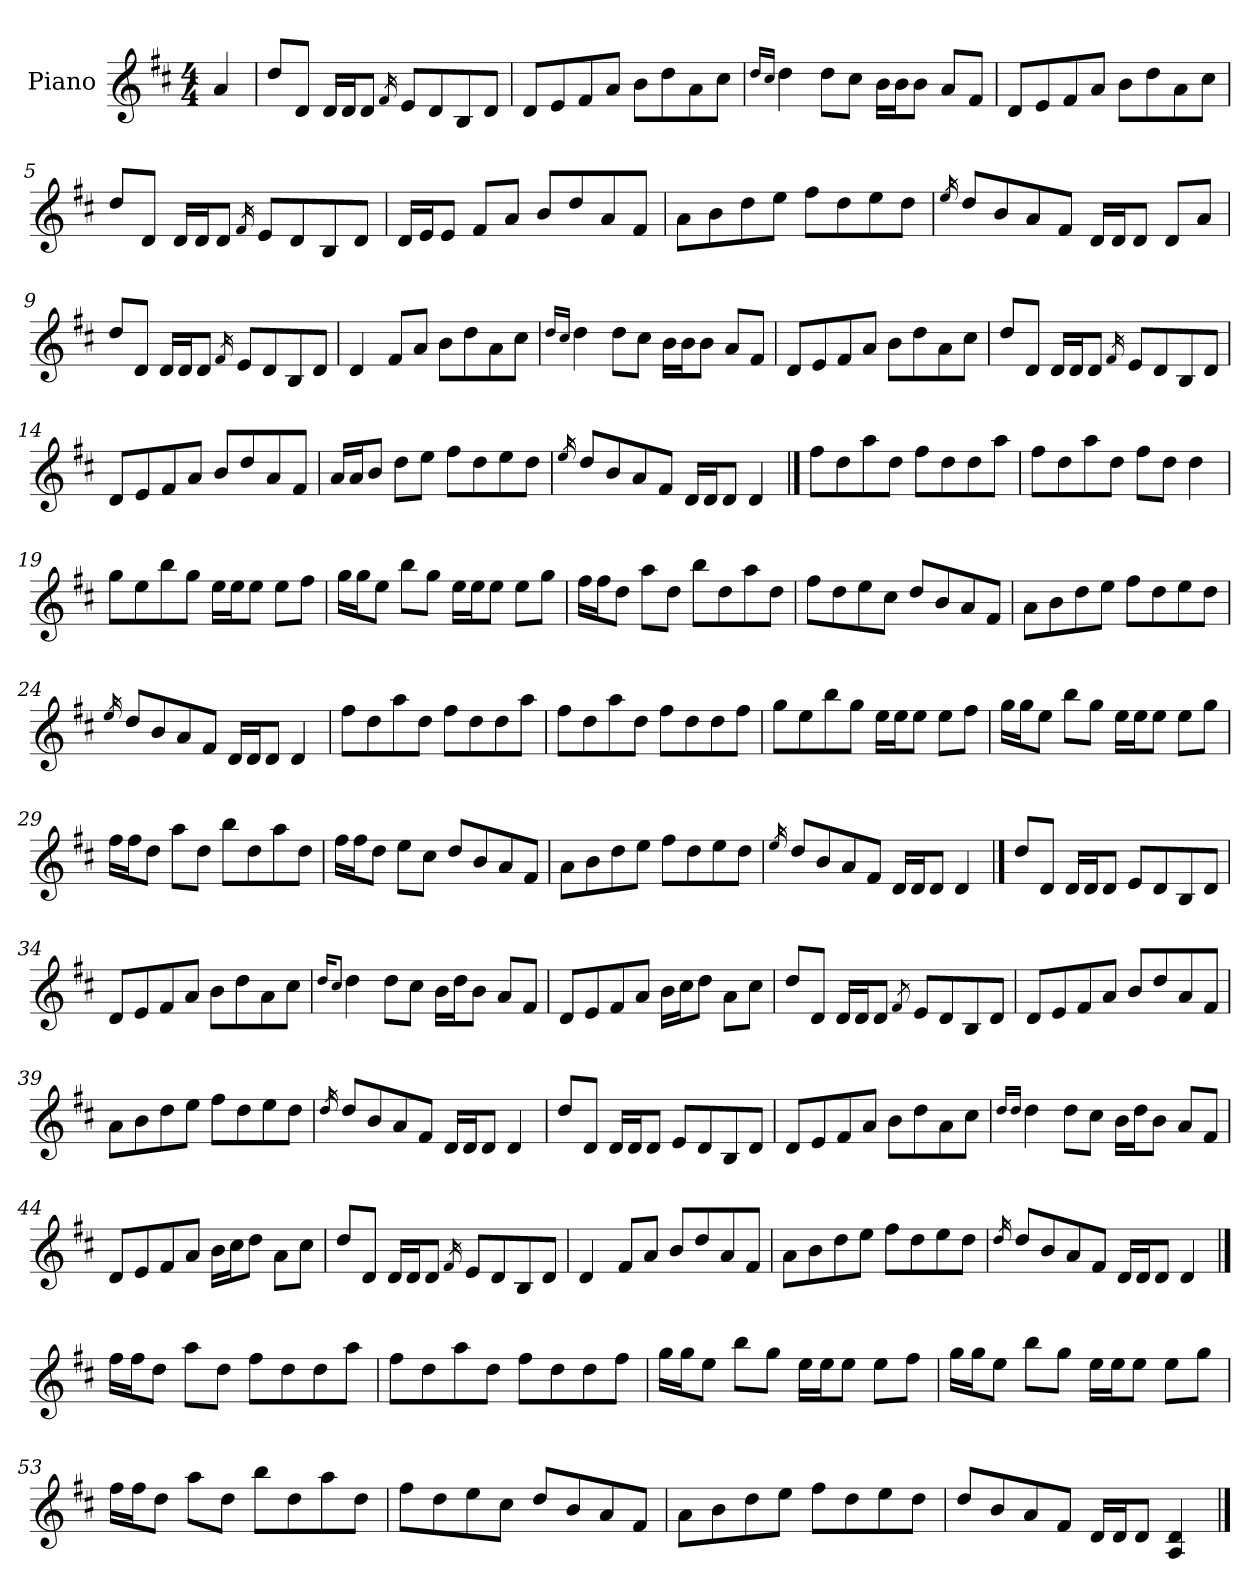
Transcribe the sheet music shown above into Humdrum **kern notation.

**kern
*part1
*staff1
*I"Piano
*I'Pno.
*clefG2
*k[f#c#]
*M4/4
=
4a/
=1
8dd/L
8d/J
16d/LL
16d/J
8d/J
16qf#/
8e/L
8d/
8B/
8d/J
=2
8d/L
8e/
8f#/
8a/J
8b\L
8dd\
8a\
8cc#\J
=3
16qdd/LL
16qcc#/JJ
4dd\
8dd\L
8cc#\J
16b\LL
16b\J
8b\J
8a/L
8f#/J
=4
8d/L
8e/
8f#/
8a/J
8b\L
8dd\
8a\
8cc#\J
!!LO:LB:g=z
=5
8dd/L
8d/J
16d/LL
16d/J
8d/J
16qf#/
8e/L
8d/
8B/
8d/J
=6
16d/LL
16e/J
8e/J
8f#/L
8a/J
8b/L
8dd/
8a/
8f#/J
=7
8a\L
8b\
8dd\
8ee\J
8ff#\L
8dd\
8ee\
8dd\J
=8
16qee/
8dd/L
8b/
8a/
8f#/J
16d/LL
16d/J
8d/J
8d/L
8a/J
!!LO:LB:g=z
=9
8dd/L
8d/J
16d/LL
16d/J
8d/J
16qf#/
8e/L
8d/
8B/
8d/J
=10
4d/
8f#/L
8a/J
8b\L
8dd\
8a\
8cc#\J
=11
16qdd/LL
16qcc#/JJ
4dd\
8dd\L
8cc#\J
16b\LL
16b\J
8b\J
8a/L
8f#/J
=12
8d/L
8e/
8f#/
8a/J
8b\L
8dd\
8a\
8cc#\J
!!LO:LB:g=z
=13
8dd/L
8d/J
16d/LL
16d/J
8d/J
16qf#/
8e/L
8d/
8B/
8d/J
=14
8d/L
8e/
8f#/
8a/J
8b/L
8dd/
8a/
8f#/J
=15
16a/LL
16a/J
8b/J
8dd\L
8ee\J
8ff#\L
8dd\
8ee\
8dd\J
=16
16qee/
8dd/L
8b/
8a/
8f#/J
16d/LL
16d/J
8d/J
4d/
!!LO:LB:g=z
==17
8ff#\L
8dd\
8aa\
8dd\J
8ff#\L
8dd\
8dd\
8aa\J
=18
8ff#\L
8dd\
8aa\
8dd\J
8ff#\L
8dd\J
4dd\
=19
8gg\L
8ee\
8bb\
8gg\J
16ee\LL
16ee\J
8ee\J
8ee\L
8ff#\J
=20
16gg\LL
16gg\J
8ee\J
8bb\L
8gg\J
16ee\LL
16ee\J
8ee\J
8ee\L
8gg\J
=21
16ff#\LL
16ff#\J
8dd\J
8aa\L
8dd\J
8bb\L
8dd\
8aa\
8dd\J
!!LO:LB:g=z
=22
8ff#\L
8dd\
8ee\
8cc#\J
8dd/L
8b/
8a/
8f#/J
=23
8a\L
8b\
8dd\
8ee\J
8ff#\L
8dd\
8ee\
8dd\J
=24
16qee/
8dd/L
8b/
8a/
8f#/J
16d/LL
16d/J
8d/J
4d/
=25
8ff#\L
8dd\
8aa\
8dd\J
8ff#\L
8dd\
8dd\
8aa\J
=26
8ff#\L
8dd\
8aa\
8dd\J
8ff#\L
8dd\
8dd\
8ff#\J
!!LO:LB:g=z
=27
8gg\L
8ee\
8bb\
8gg\J
16ee\LL
16ee\J
8ee\J
8ee\L
8ff#\J
=28
16gg\LL
16gg\J
8ee\J
8bb\L
8gg\J
16ee\LL
16ee\J
8ee\J
8ee\L
8gg\J
=29
16ff#\LL
16ff#\J
8dd\J
8aa\L
8dd\J
8bb\L
8dd\
8aa\
8dd\J
=30
16ff#\LL
16ff#\J
8dd\J
8ee\L
8cc#\J
8dd/L
8b/
8a/
8f#/J
!!LO:LB:g=z
=31
8a\L
8b\
8dd\
8ee\J
8ff#\L
8dd\
8ee\
8dd\J
=32
16qee/
8dd/L
8b/
8a/
8f#/J
16d/LL
16d/J
8d/J
4d/
==33
8dd/L
8d/J
16d/LL
16d/J
8d/J
8e/L
8d/
8B/
8d/J
=34
8d/L
8e/
8f#/
8a/J
8b\L
8dd\
8a\
8cc#\J
=35
16qdd/KL
8qcc#/J
4dd\
8dd\L
8cc#\J
16b\LL
16dd\J
8b\J
8a/L
8f#/J
!!LO:LB:g=z
=36
8d/L
8e/
8f#/
8a/J
16b\LL
16cc#\J
8dd\J
8a\L
8cc#\J
=37
8dd/L
8d/J
16d/LL
16d/J
8d/J
8qf#/
8e/L
8d/
8B/
8d/J
=38
8d/L
8e/
8f#/
8a/J
8b/L
8dd/
8a/
8f#/J
=39
8a\L
8b\
8dd\
8ee\J
8ff#\L
8dd\
8ee\
8dd\J
!!LO:LB:g=z
=40
16qdd/
8dd/L
8b/
8a/
8f#/J
16d/LL
16d/J
8d/J
4d/
=41
8dd/L
8d/J
16d/LL
16d/J
8d/J
8e/L
8d/
8B/
8d/J
=42
8d/L
8e/
8f#/
8a/J
8b\L
8dd\
8a\
8cc#\J
=43
16qdd/LL
16qdd/JJ
4dd\
8dd\L
8cc#\J
16b\LL
16dd\J
8b\J
8a/L
8f#/J
!!LO:PB:g=z
=44
8d/L
8e/
8f#/
8a/J
16b\LL
16cc#\J
8dd\J
8a\L
8cc#\J
=45
8dd/L
8d/J
16d/LL
16d/J
8d/J
16qf#/
8e/L
8d/
8B/
8d/J
=46
4d/
8f#/L
8a/J
8b/L
8dd/
8a/
8f#/J
=47
8a\L
8b\
8dd\
8ee\J
8ff#\L
8dd\
8ee\
8dd\J
=48
16qdd/
8dd/L
8b/
8a/
8f#/J
16d/LL
16d/J
8d/J
4d/
!!LO:LB:g=z
==49
16ff#\LL
16ff#\J
8dd\J
8aa\L
8dd\J
8ff#\L
8dd\
8dd\
8aa\J
=50
8ff#\L
8dd\
8aa\
8dd\J
8ff#\L
8dd\
8dd\
8ff#\J
=51
16gg\LL
16gg\J
8ee\J
8bb\L
8gg\J
16ee\LL
16ee\J
8ee\J
8ee\L
8ff#\J
=52
16gg\LL
16gg\J
8ee\J
8bb\L
8gg\J
16ee\LL
16ee\J
8ee\J
8ee\L
8gg\J
!!LO:LB:g=z
=53
16ff#\LL
16ff#\J
8dd\J
8aa\L
8dd\J
8bb\L
8dd\
8aa\
8dd\J
=54
8ff#\L
8dd\
8ee\
8cc#\J
8dd/L
8b/
8a/
8f#/J
=55
8a\L
8b\
8dd\
8ee\J
8ff#\L
8dd\
8ee\
8dd\J
=56
8dd/L
8b/
8a/
8f#/J
16d/LL
16d/J
8d/J
4A/ 4d/
==
*-
